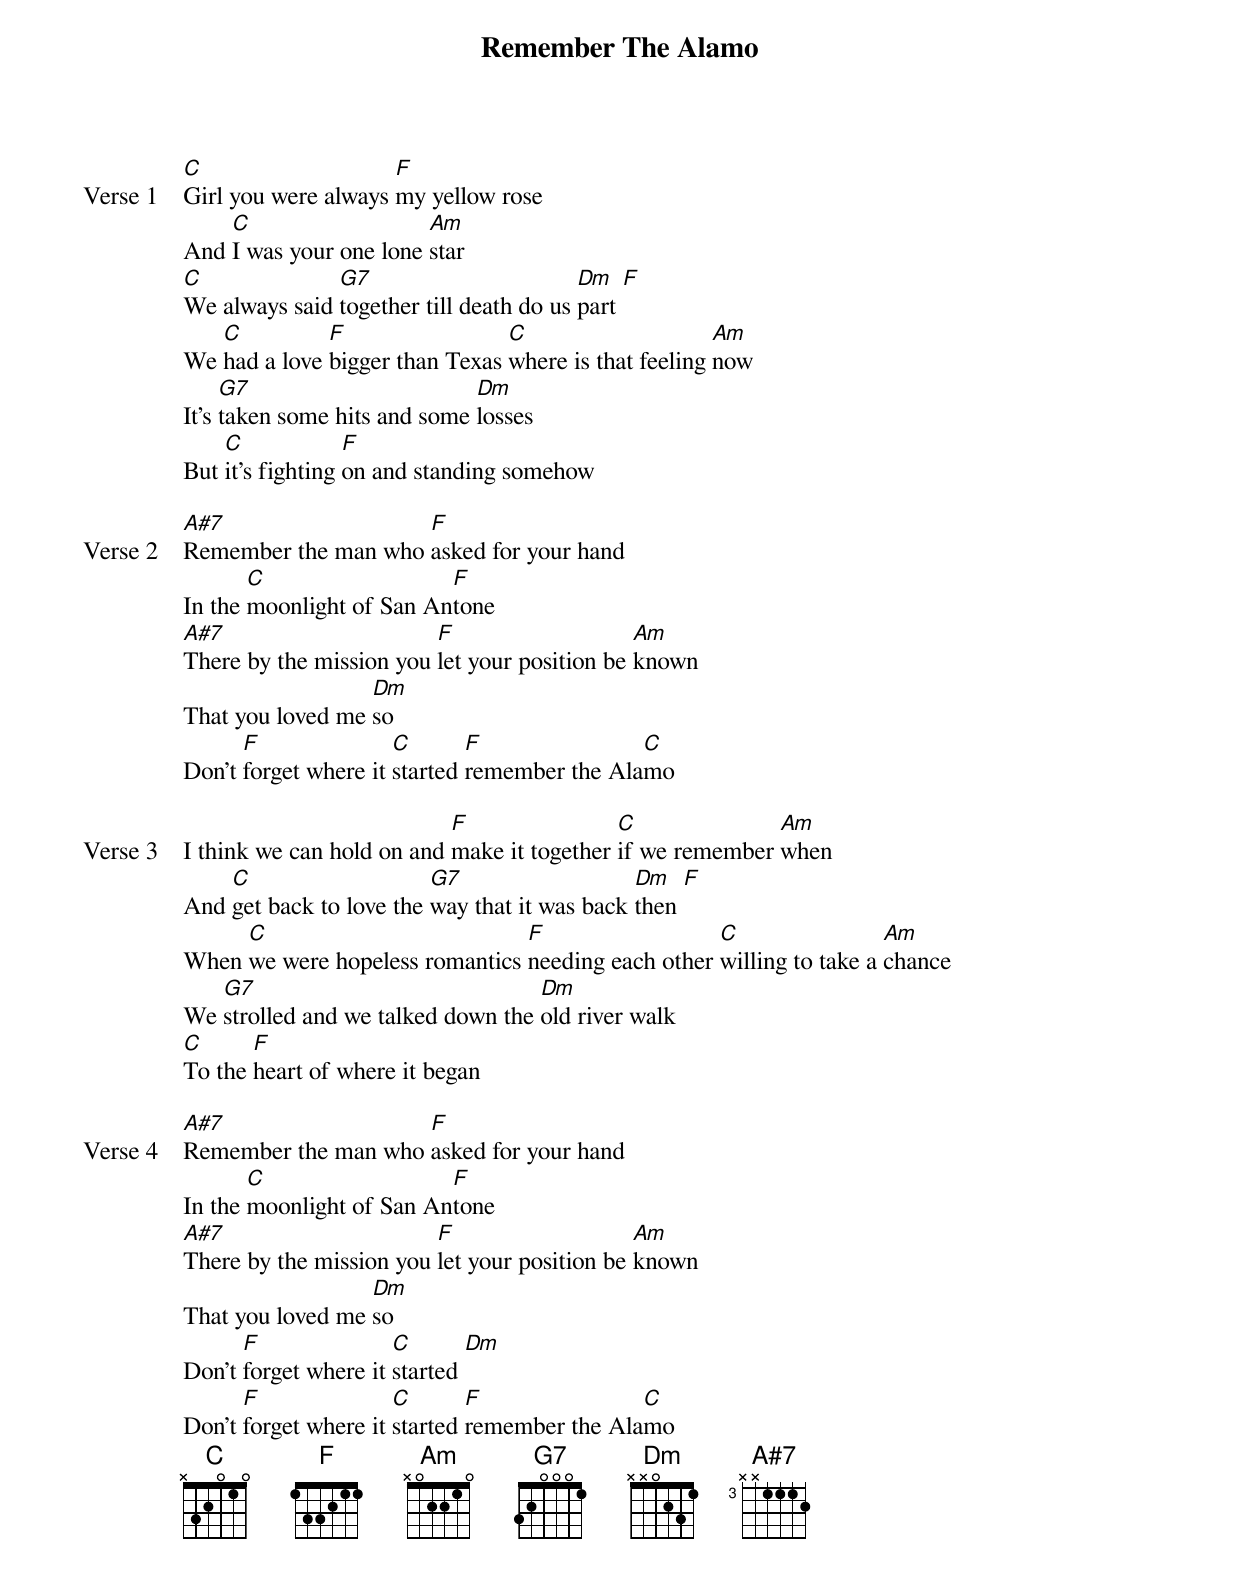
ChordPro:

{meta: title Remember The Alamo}
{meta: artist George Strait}
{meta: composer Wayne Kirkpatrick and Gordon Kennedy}

{start_of_verse: Verse 1}
[C]Girl you were always [F]my yellow rose
And [C]I was your one lone [Am]star
[C]We always said [G7]together till death do us [Dm]part [F]
We [C]had a love [F]bigger than Texas [C]where is that feeling [Am]now
It's [G7]taken some hits and some [Dm]losses
But [C]it's fighting [F]on and standing somehow
{end_of_verse}

{start_of_verse: Verse 2}
[A#7]Remember the man who [F]asked for your hand
In the [C]moonlight of San An[F]tone
[A#7]There by the mission you [F]let your position be [Am]known
That you loved me [Dm]so
Don't [F]forget where it [C]started [F]remember the Ala[C]mo
{end_of_verse}

{start_of_verse: Verse 3}
I think we can hold on and [F]make it together [C]if we remember [Am]when
And [C]get back to love the [G7]way that it was back [Dm]then [F]
When [C]we were hopeless romantics [F]needing each other [C]willing to take a [Am]chance
We [G7]strolled and we talked down the [Dm]old river walk
[C]To the [F]heart of where it began
{end_of_verse}

{start_of_verse: Verse 4}
[A#7]Remember the man who [F]asked for your hand
In the [C]moonlight of San An[F]tone
[A#7]There by the mission you [F]let your position be [Am]known
That you loved me [Dm]so
Don't [F]forget where it [C]started [Dm]
Don't [F]forget where it [C]started [F]remember the Ala[C]mo
{end_of_verse}
